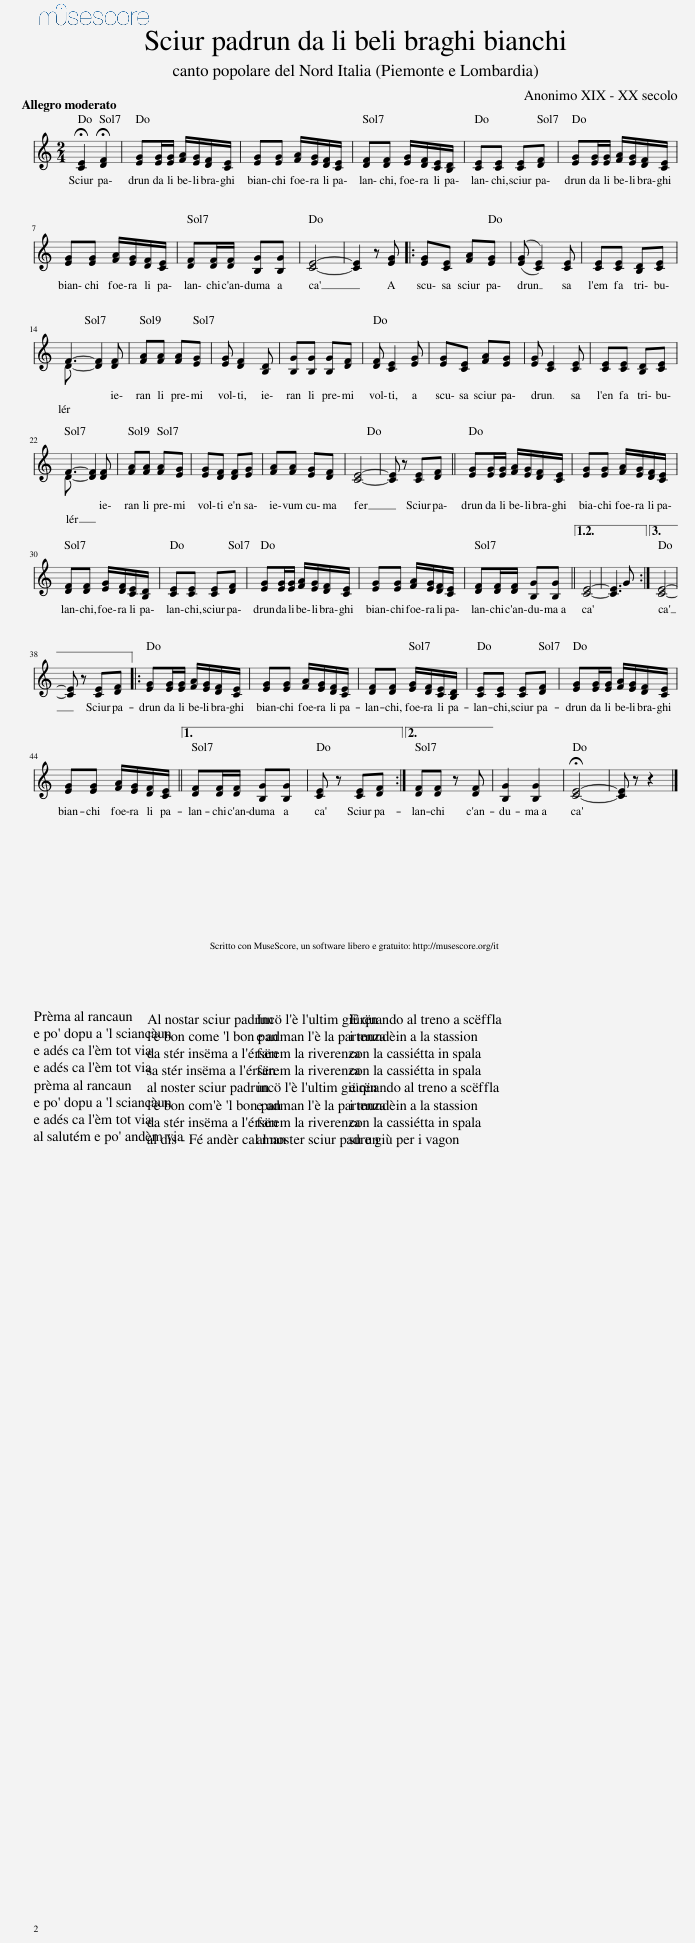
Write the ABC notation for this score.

X:1
%%score ( 1 2 ) ( 3 4 )
L:1/8
Q:1/4=90
M:2/4
I:linebreak $
K:C
V:1 treble
V:2 treble
V:3 treble
V:4 treble
V:1
 !fermata![CE]2 !fermata![DF]2 | [EG][EG]/[EG]/ [FA]/[EG]/[DF]/[CE]/ | [EG][EG] [FA]/[EG]/[DF]/[CE]/ | [DF][DF] [EG]/[DF]/[CE]/[B,D]/ | [CE][CE] [CE][DF] | %5
 [EG][EG]/[EG]/ [FA]/[EG]/[DF]/[CE]/ |$ [EG][EG] [FA]/[EG]/[DF]/[CE]/ | [DF][DF]/[DF]/ [B,G][B,G] | [CE]4- | [CE]2 z [EG] |: %10
 [EG][CE] [FA][EG] | (([EG] [CE]2)) [CE] | [CE][CE] [B,D][CE] |$ F3- [DF]2 [DF] | [FA][FA] [FA][EG] | %15
 [EG] [DF]2 [B,D] | [B,G][B,G] [B,G][DF] | [DF] [CE]2 [EG] | [EG][CE] [FA][EG] | [EG] [CE]2 [CE] | %20
 [CE][CE] [B,D][CE] |$ F3- [DF]2 [DF] | [FA][FA] [FA][EG] | [EG][DF] [DF][EG] | [FA][FA] [EG][DF] | %25
 [CE]4- | [CE] z [CE][DF] || [EG][EG]/[EG]/ [FA]/[EG]/[DF]/[CE]/ | [EG][EG] [FA]/[EG]/[DF]/[CE]/ |$ [DF][DF] [EG]/[DF]/[CE]/[B,D]/ | %30
 [CE][CE] [CE][DF] | [EG][EG]/[EG]/ [FA]/[EG]/[DF]/[CE]/ | [EG][EG] [FA]/[EG]/[DF]/[CE]/ | [DF][DF]/[DF]/ [B,G][B,G] ||1,2 [CE]4- | %35
 [CE]3 G :|3 [CE]4- |$ [CE] z [CE][DF] |: [EG][EG]/[EG]/ [FA]/[EG]/[DF]/[CE]/ | [EG][EG] [FA]/[EG]/[DF]/[CE]/ | %40
 [DF][DF] [EG]/[DF]/[CE]/[B,D]/ | [CE][CE] [CE][DF] | [EG][EG]/[EG]/ [FA]/[EG]/[DF]/[CE]/ |$ [EG][EG] [FA]/[EG]/[DF]/[CE]/ ||1 [DF][DF]/[DF]/ [B,G][B,G] | %45
 [CE] z [CE][DF] :|2 [DF][DF] z [DF] || [B,G]2 [B,G]2 | !fermata![CE]4- | [CE] z z2 |] %50
V:2
 x4 | x4 | x4 | x4 | x4 | %5
 x4 |$ x4 | x4 | x4 | x4 |: %10
 x4 | x4 | x4 |$ D- x5 | x4 | %15
 x4 | x4 | x4 | x4 | x4 | %20
 x4 |$ D- x5 | x4 | x4 | x4 | %25
 x4 | x4 || x4 | x4 |$ x4 | %30
 x4 | x4 | x4 | x4 ||1,2 x4 | %35
 x4 :|3 x4 |$ x4 |: x4 | x4 | %40
 x4 | x4 | x4 |$ x4 ||1 x4 | %45
 x4 :|2 x4 || x4 | x4 | x4 |] %50
V:3
 !fermata!C2 !fermata!D2 | E E/ E/ F/ E/ D/ C/ | E E F/ E/ D/ C/ | D D E/ D/ C/ B,/ | C C C D | %5
 E E/ E/ F/ E/ D/ C/ |$ E E F/ E/ D/ C/ | D D/ D/ B, B, | C4- | C2 z E |: %10
 E C F E | ((E C2)) C | C C B, C |$ F3 D2 D | F F F E | %15
 E D2 B, | B, B, B, D | D C2 E | E C F E | E C2 C | %20
 C C B, C |$ F3 D2 D | F F F E | E D D E | F F E D | %25
 C4- | C z C D || E E/ E/ F/ E/ D/ C/ | E E F/ E/ D/ C/ |$ D D E/ D/ C/ B,/ | %30
 C C C D | E E/ E/ F/ E/ D/ C/ | E E F/ E/ D/ C/ | D D/ D/ B, B, ||1,2 C4- | %35
 C3 G :|3 E4- |$ E z C D |: E E/ E/ F/ E/ D/ C/ | E E F/ E/ D/ C/ | %40
 D D E/ D/ C/ B,/ | C C C D | E E/ E/ F/ E/ D/ C/ |$ E E F/ E/ D/ C/ ||1 D D/ D/ B, B, | %45
 C z C D :|2 D D z D || B,2 B,2 | !fermata!C4- | C z z2 |] %50
V:4
 x4 | x4 | x4 | x4 | x4 | %5
 x4 |$ x4 | x4 | x4 | x4 |: %10
 x4 | x4 | x4 |$ D x5 | x4 | %15
 x4 | x4 | x4 | x4 | x4 | %20
 x4 |$ D x5 | x4 | x4 | x4 | %25
 x4 | x4 || x4 | x4 |$ x4 | %30
 x4 | x4 | x4 | x4 ||1,2 x4 | %35
 x4 :|3 x4 |$ x4 |: x4 | x4 | %40
 x4 | x4 | x4 |$ x4 ||1 x4 | %45
 x4 :|2 x4 || x4 | x4 | x4 |] %50
